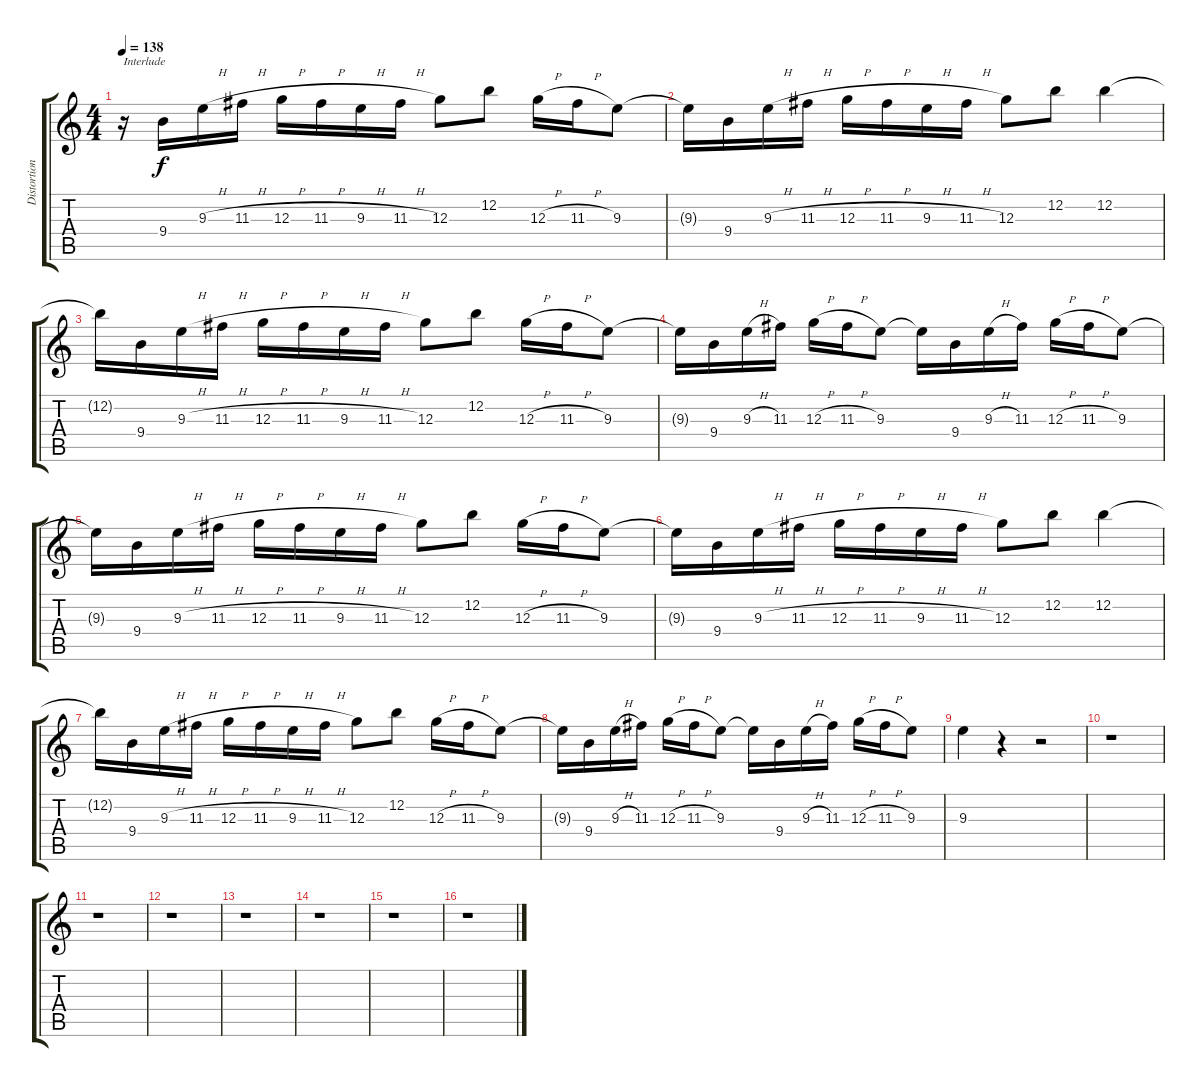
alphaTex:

\track ("Distortion Guitar 2" "Distortion") {instrument distortionguitar}
\staff {score tabs}
\tuning (E4 B3 G3 D3 A2 E2) {hide}
\ts (4 4)
\tempo 138
\clef g2
\ks c
r.16{txt "Interlude" dy f} 9.4.16 9.3{h}.16 11.3{h}.16 12.3{h}.16 11.3{h}.16 9.3{h}.16 11.3{h}.16 12.3.8 12.2.8 12.3{h}.16 11.3{h}.16 9.3.8 |
9.3{t}.16 9.4.16 9.3{h}.16 11.3{h}.16 12.3{h}.16 11.3{h}.16 9.3{h}.16 11.3{h}.16 12.3.8 12.2.8 12.2.4 |
12.2{t}.16 9.4.16 9.3{h}.16 11.3{h}.16 12.3{h}.16 11.3{h}.16 9.3{h}.16 11.3{h}.16 12.3.8 12.2.8 12.3{h}.16 11.3{h}.16 9.3.8 |
9.3{t}.16 9.4.16 9.3{h}.16 11.3.16 12.3{h}.16 11.3{h}.16 9.3.8 9.3{t}.16 9.4.16 9.3{h}.16 11.3.16 12.3{h}.16 11.3{h}.16 9.3.8 |
9.3{t}.16 9.4.16 9.3{h}.16 11.3{h}.16 12.3{h}.16 11.3{h}.16 9.3{h}.16 11.3{h}.16 12.3.8 12.2.8 12.3{h}.16 11.3{h}.16 9.3.8 |
9.3{t}.16 9.4.16 9.3{h}.16 11.3{h}.16 12.3{h}.16 11.3{h}.16 9.3{h}.16 11.3{h}.16 12.3.8 12.2.8 12.2.4 |
12.2{t}.16 9.4.16 9.3{h}.16 11.3{h}.16 12.3{h}.16 11.3{h}.16 9.3{h}.16 11.3{h}.16 12.3.8 12.2.8 12.3{h}.16 11.3{h}.16 9.3.8 |
9.3{t}.16 9.4.16 9.3{h}.16 11.3.16 12.3{h}.16 11.3{h}.16 9.3.8 9.3{t}.16 9.4.16 9.3{h}.16 11.3.16 12.3{h}.16 11.3{h}.16 9.3.8 |
9.3.4 r.4 r.2 |
r.1 |
r.1 |
r.1 |
r.1 |
r.1 |
r.1 |
r.1
